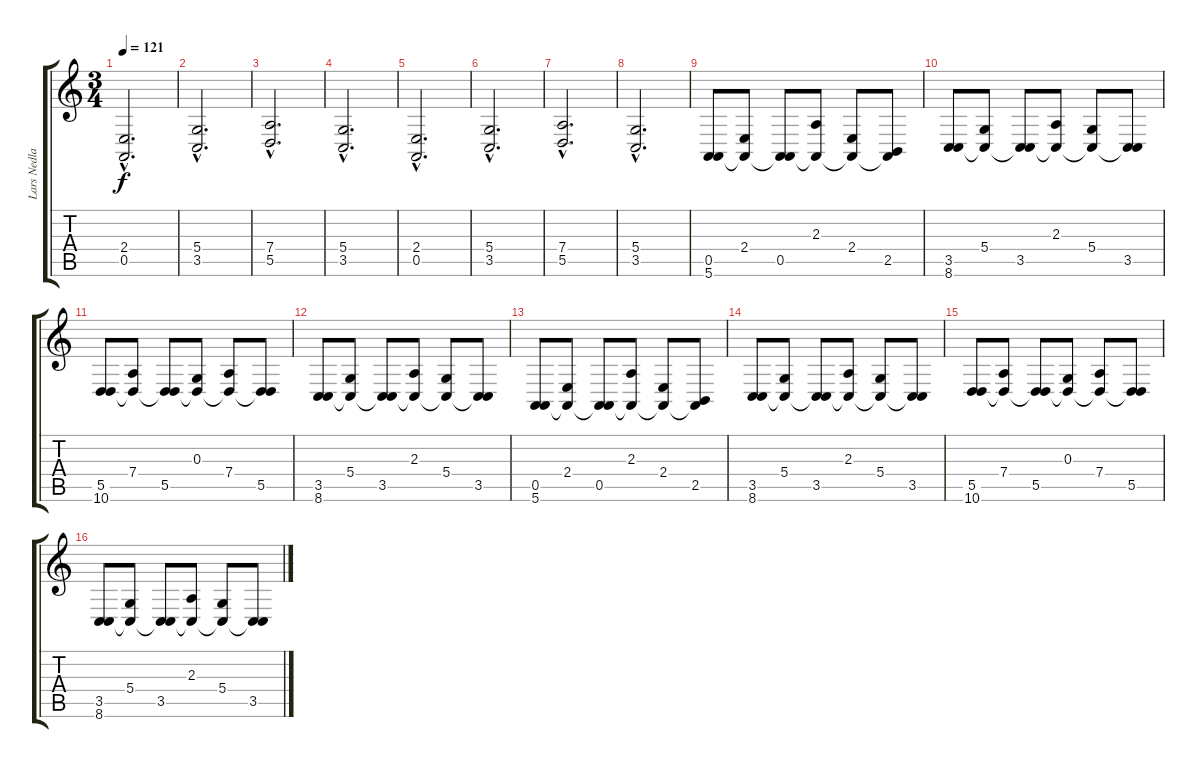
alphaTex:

\track ("Lars Nedland" "Lars Nedla") {instrument stringensemble1}
\staff {score tabs}
\tuning (E4 B3 G3 D3 A2 E2) {hide}
\ts (3 4)
\tempo 121
\clef g2
\ks c
(2.4{hac} 0.5{hac}).2{d dy f volume 7 instrument stringensemble1} |
(5.4{hac} 3.5{hac}).2{d} |
(7.4{hac} 5.5{hac}).2{d} |
(5.4{hac} 3.5{hac}).2{d} |
(2.4{hac} 0.5{hac}).2{d} |
(5.4{hac} 3.5{hac}).2{d} |
(7.4{hac} 5.5{hac}).2{d} |
(5.4{hac} 3.5{hac}).2{d} |
(0.5 5.6).8{volume 12} (2.4 5.6{t}).8 (0.5 5.6{t}).8 (2.3 5.6{t}).8 (2.4 5.6{t}).8 (2.5 5.6{t}).8 |
(3.5 8.6).8 (5.4 8.6{t}).8 (3.5 8.6{t}).8 (2.3 8.6{t}).8 (5.4 8.6{t}).8 (3.5 8.6{t}).8 |
(5.5 10.6).8 (7.4 10.6{t}).8 (5.5 10.6{t}).8 (0.3 10.6{t}).8 (7.4 10.6{t}).8 (5.5 10.6{t}).8 |
(3.5 8.6).8 (5.4 8.6{t}).8 (3.5 8.6{t}).8 (2.3 8.6{t}).8 (5.4 8.6{t}).8 (3.5 8.6{t}).8 |
(0.5 5.6).8 (2.4 5.6{t}).8 (0.5 5.6{t}).8 (2.3 5.6{t}).8 (2.4 5.6{t}).8 (2.5 5.6{t}).8 |
(3.5 8.6).8 (5.4 8.6{t}).8 (3.5 8.6{t}).8 (2.3 8.6{t}).8 (5.4 8.6{t}).8 (3.5 8.6{t}).8 |
(5.5 10.6).8 (7.4 10.6{t}).8 (5.5 10.6{t}).8 (0.3 10.6{t}).8 (7.4 10.6{t}).8 (5.5 10.6{t}).8 |
(3.5 8.6).8 (5.4 8.6{t}).8 (3.5 8.6{t}).8 (2.3 8.6{t}).8 (5.4 8.6{t}).8 (3.5 8.6{t}).8
